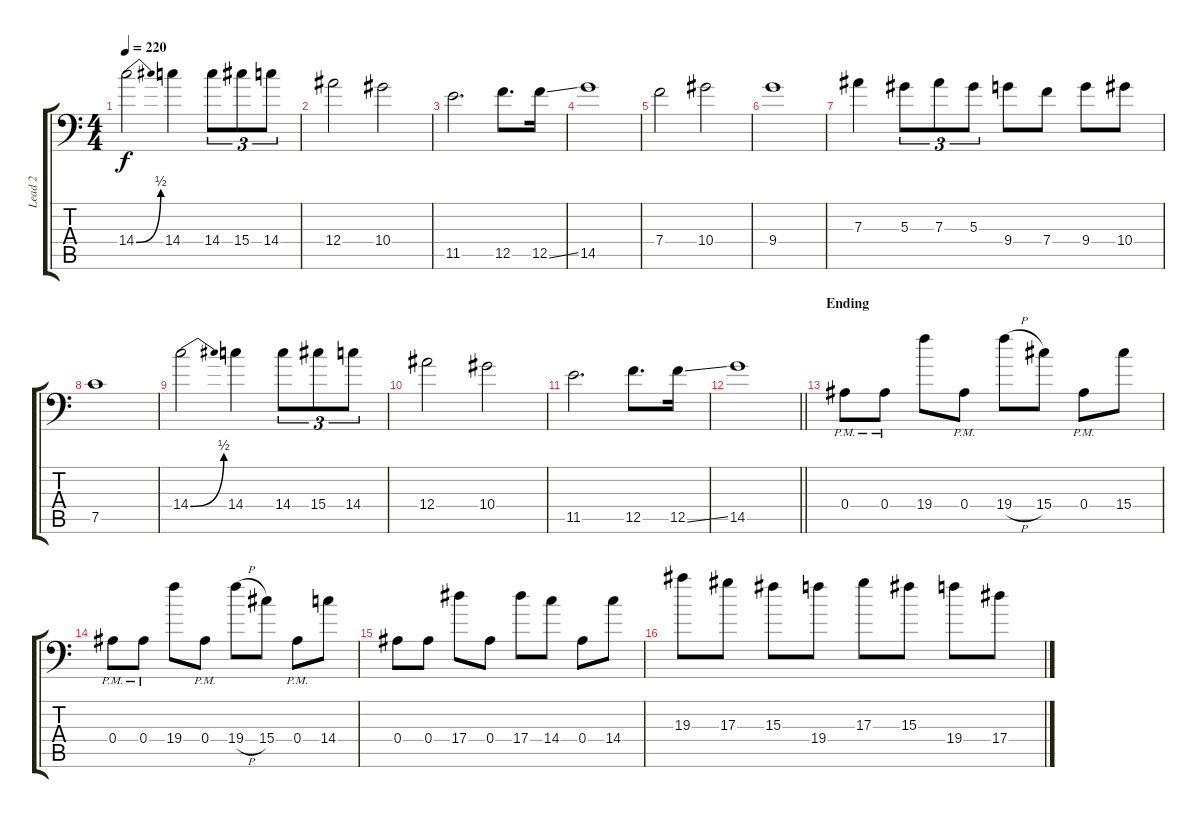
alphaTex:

\track ("Lead 2" "Lead 2") {instrument distortionguitar}
\staff {score tabs}
\tuning (C4 G3 Eb3 Bb2 F2 Bb1) {hide}
\ts (4 4)
\tempo 220
\clef f4
\ks c
14.4{be (bend 0 0 60 2)}.2{dy f} 14.4.4 14.4.8{tu (3 2)} 15.4.8{tu (3 2)} 14.4.8{tu (3 2)} |
12.4.2 10.4.2 |
11.5.2{d} 12.5.8{d} 12.5{ss}.16 |
14.5.1 |
7.4.2 10.4.2 |
9.4.1 |
7.3.4 5.3.8{tu (3 2)} 7.3.8{tu (3 2)} 5.3.8{tu (3 2)} 9.4.8 7.4.8 9.4.8 10.4.8 |
7.5.1 |
14.4{be (bend 0 0 60 2)}.2 14.4.4 14.4.8{tu (3 2)} 15.4.8{tu (3 2)} 14.4.8{tu (3 2)} |
12.4.2 10.4.2 |
11.5.2{d} 12.5.8{d} 12.5{ss}.16 |
\barLineRight lightlight
14.5.1 |
\section ("" "Ending")
0.4{pm}.8 0.4{pm}.8 19.4.8 0.4{pm}.8 19.4{h}.8 15.4.8 0.4{pm}.8 15.4.8 |
0.4{pm}.8 0.4{pm}.8 19.4.8 0.4{pm}.8 19.4{h}.8 15.4.8 0.4{pm}.8 14.4.8 |
0.4.8 0.4.8 17.4.8 0.4.8 17.4.8 14.4.8 0.4.8 14.4.8 |
19.3.8 17.3.8 15.3.8 19.4.8 17.3.8 15.3.8 19.4.8 17.4.8
